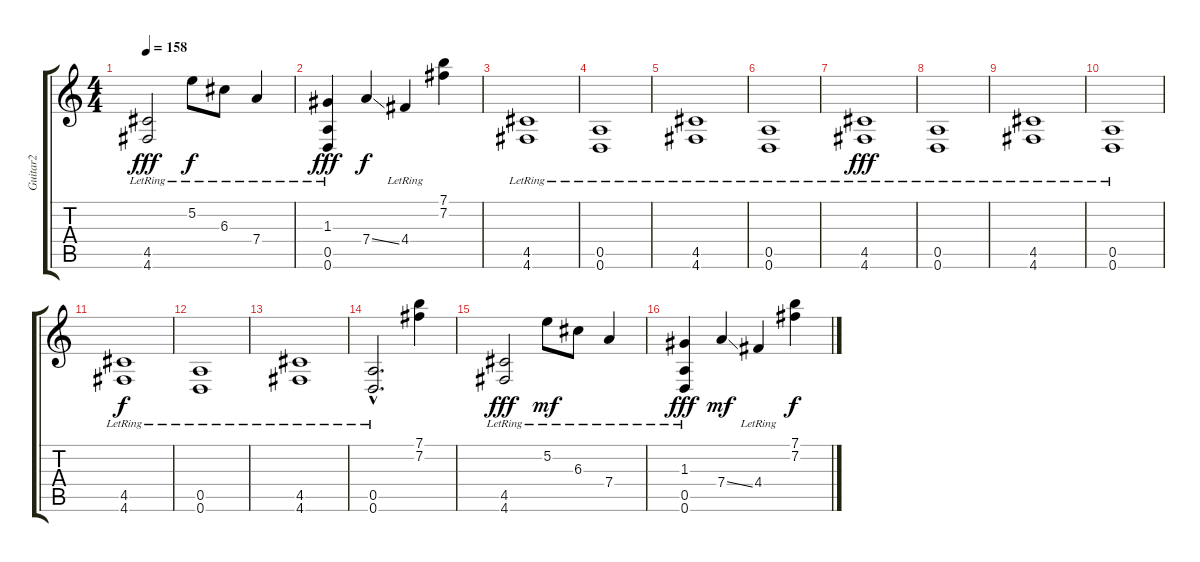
\track ("Guitar2" "Guitar2") {instrument electricguitarclean}
\staff {score tabs}
\tuning (E4 B3 G3 D3 A2 D2) {hide}
\ts (4 4)
\tempo 158
\clef g2
\ks c
(4.5{lr} 4.6{lr}).2{dy fff} 5.2{lr}.8{dy f} 6.3{lr}.8 7.4{lr}.4 |
(1.3 0.5{lr} 0.6{lr}).4{dy fff} 7.4{ss}.4{dy f} 4.4{lr}.4 (7.1 7.2).4 |
(4.5{lr} 4.6{lr}).1 |
(0.5{lr} 0.6{lr}).1 |
(4.5{lr} 4.6{lr}).1 |
(0.5{lr} 0.6{lr}).1 |
(4.5{lr} 4.6{lr}).1{dy fff} |
(0.5{lr} 0.6{lr}).1 |
(4.5{lr} 4.6{lr}).1 |
(0.5{lr} 0.6{lr}).1 |
(4.5{lr} 4.6{lr}).1{dy f} |
(0.5{lr} 0.6{lr}).1 |
(4.5{lr} 4.6{lr}).1 |
(0.5{hac lr} 0.6{hac lr}).2{d} (7.1 7.2).4 |
(4.5{lr} 4.6{lr}).2{dy fff} 5.2{lr}.8{dy mf} 6.3{lr}.8 7.4{lr}.4 |
(1.3 0.5{lr} 0.6{lr}).4{dy fff} 7.4{ss}.4{dy mf} 4.4{lr}.4 (7.1 7.2).4{dy f}
